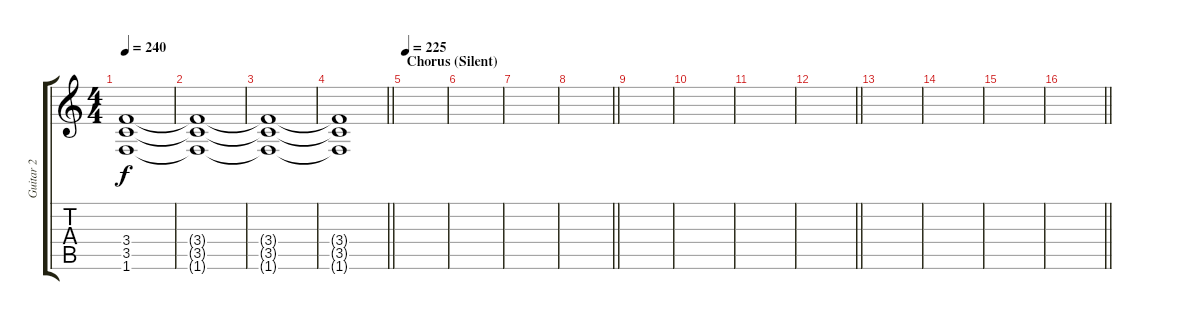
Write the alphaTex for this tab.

\track ("Guitar 2" "Guitar 2") {instrument distortionguitar}
\staff {score tabs}
\tuning (E4 B3 G3 D3 A2 E2) {hide}
\ts (4 4)
\tempo 240
\clef g2
\ks c
(3.4 3.5 1.6).1{dy f} |
(3.4{t} 3.5{t} 1.6{t}).1 |
(3.4{t} 3.5{t} 1.6{t}).1 |
\barLineRight lightlight
(3.4{t} 3.5{t} 1.6{t}).1 |
\section ("" "Chorus (Silent)")
\tempo 225
|
|
|
\barLineRight lightlight
|
|
|
|
\barLineRight lightlight
|
|
|
|
\barLineRight lightlight
